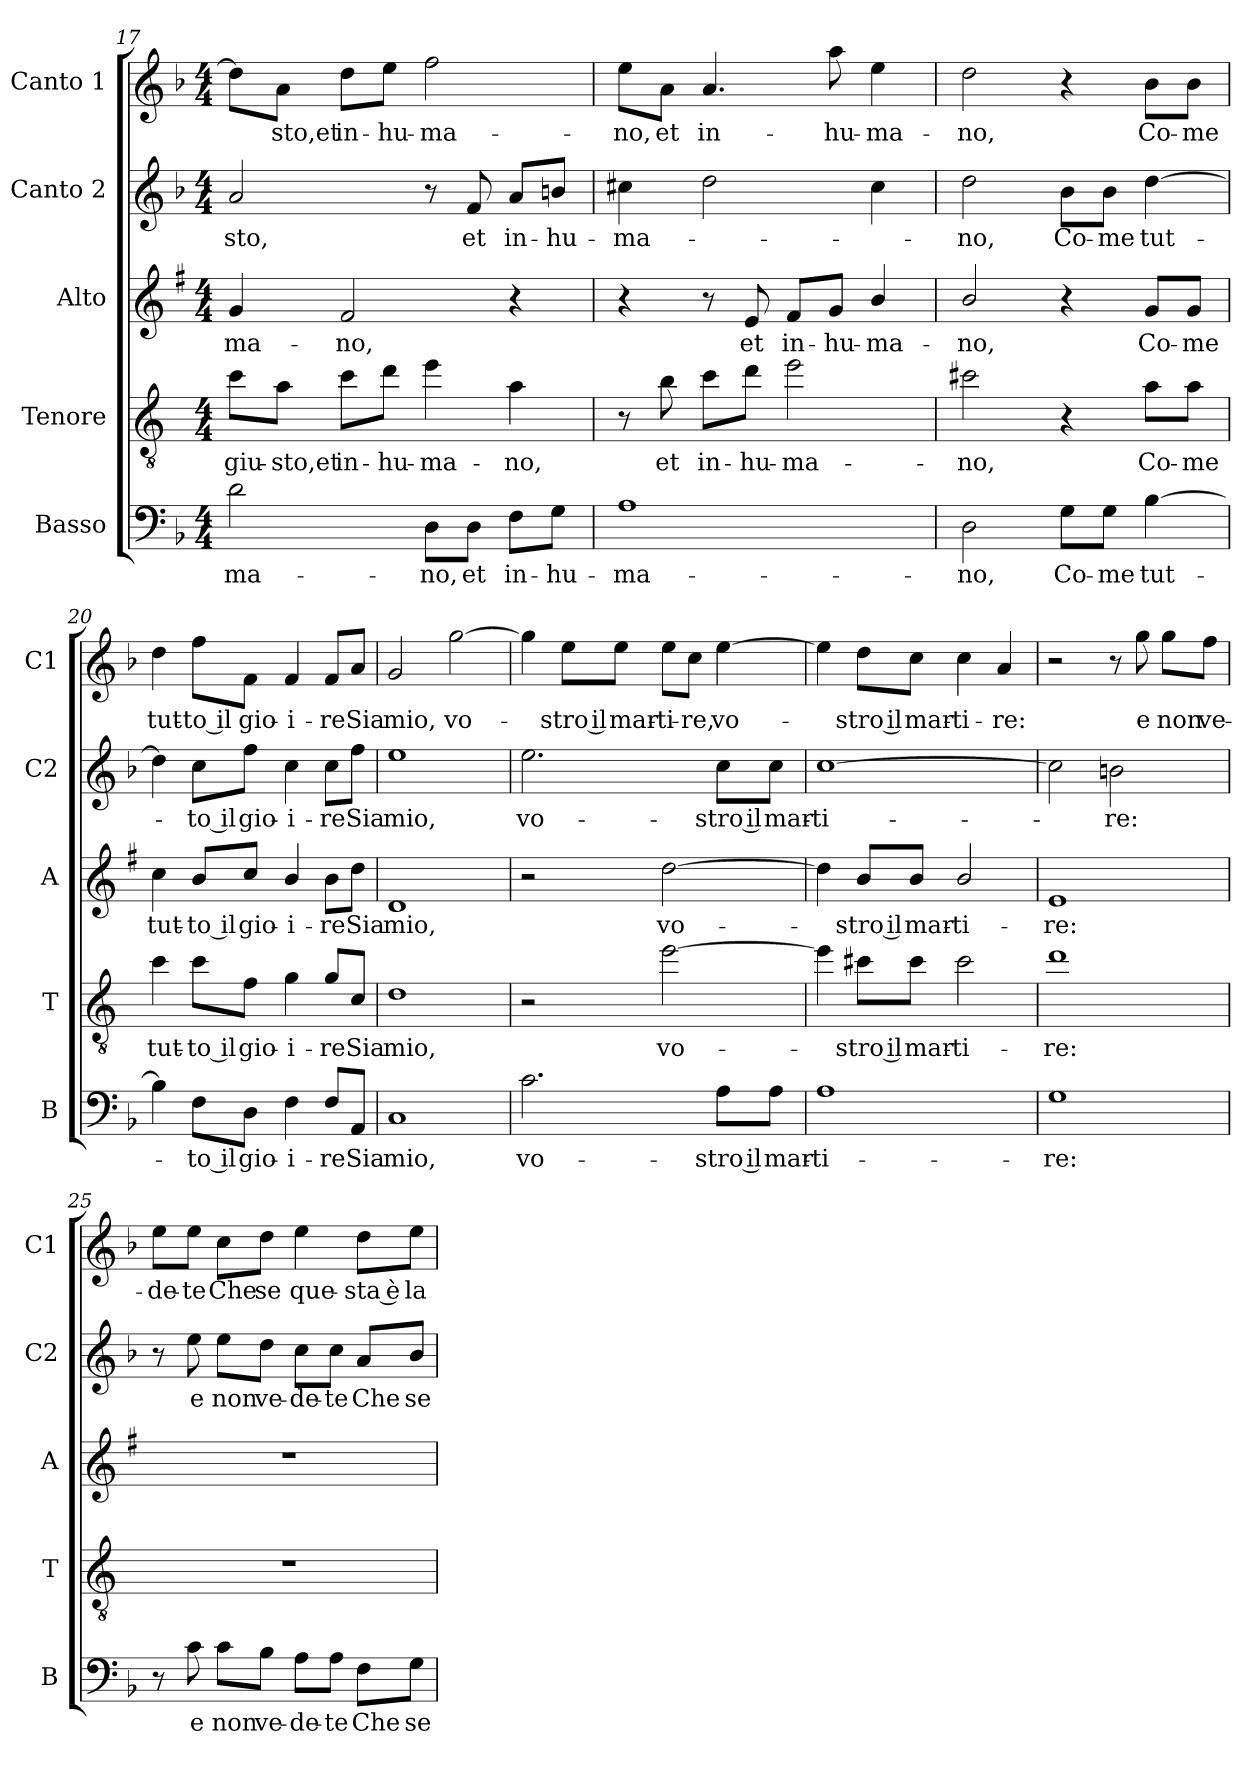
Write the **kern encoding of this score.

**kern	**text	**kern	**text	**kern	**text	**kern	**text	**kern	**text
*part5	*part5	*part4	*part4	*part3	*part3	*part2	*part2	*part1	*part1
*staff5	*staff5	*staff4	*staff4	*staff3	*staff3	*staff2	*staff2	*staff1	*staff1
*I"Basso	*	*I"Tenore	*	*I"Alto	*	*I"Canto 2	*	*I"Canto 1	*
*I'B	*	*I'T	*	*I'A	*	*I'C2	*	*I'C1	*
!!LO:PB:g=z
*clefF4	*	*clefGv2	*	*clefG2	*	*clefG2	*	*clefG2	*
*	*	*ITrd4c7	*	*ITrd1c2	*	*	*	*	*
*k[b-]	*	*k[b-]	*	*k[b-]	*	*k[b-]	*	*k[b-]	*
*F:	*	*F:	*	*F:	*	*F:	*	*F:	*
*M4/4	*	*M4/4	*	*M4/4	*	*M4/4	*	*M4/4	*
=17	=17	=17	=17	=17	=17	=17	=17	=17	=17
!	!LO:LY:b	!	!LO:LY:b	!	!LO:LY:b	!	!LO:LY:b	!	!
2d\	-ma-	8f\L	-giu-	4f/	-ma-	2a/	-sto,	8dd\L]	.
!	!	!	!LO:LY:b	!	!	!	!	!	!LO:LY:b
.	.	8d\J	-sto,et	.	.	.	.	8a\J	-sto,et
!	!	!	!LO:LY:b	!	!LO:LY:b	!	!	!	!LO:LY:b
.	.	8f\L	in-	2e/	-no,	.	.	8dd\L	in-
!	!	!	!LO:LY:b	!	!	!	!	!	!LO:LY:b
.	.	8g\J	-hu-	.	.	.	.	8ee\J	-hu-
!	!LO:LY:b	!	!LO:LY:b	!	!	!	!	!	!LO:LY:b
8D\L	-no,	4a\	-ma-	.	.	8r	.	2ff\	-ma-
!	!LO:LY:b	!	!	!	!	!	!LO:LY:b	!	!
8D\J	et	.	.	.	.	8f/	et	.	.
!	!LO:LY:b	!	!LO:LY:b	!	!	!	!LO:LY:b	!	!
8F\L	in-	4d\	-no,	4r	.	8a/L	in-	.	.
!	!LO:LY:b	!	!	!	!	!	!LO:LY:b	!	!
8G\J	-hu-	.	.	.	.	8bn/J	-hu-	.	.
=18	=18	=18	=18	=18	=18	=18	=18	=18	=18
!	!LO:LY:b	!	!	!	!	!	!LO:LY:b	!	!LO:LY:b
1A	-ma-	8r	.	4r	.	4cc#X\	-ma-	8ee\L	-no,
!	!	!	!LO:LY:b	!	!	!	!	!	!LO:LY:b
.	.	8e\	et	.	.	.	.	8a\J	et
!	!	!	!LO:LY:b	!	!	!	!	!	!LO:LY:b
.	.	8f\L	in-	8r	.	2dd\	.	4.a/	in-
!	!	!	!LO:LY:b	!	!LO:LY:b	!	!	!	!
.	.	8g\J	-hu-	8d/	et	.	.	.	.
!	!	!	!LO:LY:b	!	!LO:LY:b	!	!	!	!
.	.	2a\	-ma-	8e/L	in-	.	.	.	.
!	!	!	!	!	!LO:LY:b	!	!	!	!LO:LY:b
.	.	.	.	8f/J	-hu-	.	.	8aa\	-hu-
!	!	!	!	!	!LO:LY:b	!	!	!	!LO:LY:b
.	.	.	.	4a/	-ma-	4cc#\	.	4ee\	-ma-
=19	=19	=19	=19	=19	=19	=19	=19	=19	=19
!	!LO:LY:b	!	!LO:LY:b	!	!LO:LY:b	!	!LO:LY:b	!	!LO:LY:b
2D\	-no,	2f#X\	-no,	2a/	-no,	2dd\	-no,	2dd\	-no,
!	!LO:LY:b	!	!	!	!	!	!LO:LY:b	!	!
8G\L	Co-	4r	.	4r	.	8b-\L	Co-	4r	.
!	!LO:LY:b	!	!	!	!	!	!LO:LY:b	!	!
8G\J	-me	.	.	.	.	8b-\J	-me	.	.
!	!LO:LY:b	!	!LO:LY:b	!	!LO:LY:b	!	!LO:LY:b	!	!LO:LY:b
[4B-\	tut-	8d\L	Co-	8f/L	Co-	[4dd\	tut-	8b-\L	Co-
!	!	!	!LO:LY:b	!	!LO:LY:b	!	!	!	!LO:LY:b
.	.	8d\J	-me	8f/J	-me	.	.	8b-\J	-me
=20	=20	=20	=20	=20	=20	=20	=20	=20	=20
!	!	!	!LO:LY:b	!	!LO:LY:b	!	!	!	!LO:LY:b
4B-\]	.	4f\	tut-	4b-\	tut-	4dd\]	.	4dd\	tut-
!	!LO:LY:b	!	!LO:LY:b	!	!LO:LY:b	!	!LO:LY:b	!	!LO:LY:b
8F\L	-to il	8f\L	-to il	8a/L	-to il	8cc\L	-to il	8ff\L	-to il
!	!LO:LY:b	!	!LO:LY:b	!	!LO:LY:b	!	!LO:LY:b	!	!LO:LY:b
8D\J	gio-	8B-\J	gio-	8b-/J	gio-	8ff\J	gio-	8f\J	gio-
!	!LO:LY:b	!	!LO:LY:b	!	!LO:LY:b	!	!LO:LY:b	!	!LO:LY:b
4F\	-i-	4c\	-i-	4a/	-i-	4cc\	-i-	4f/	-i-
!	!LO:LY:b	!	!LO:LY:b	!	!LO:LY:b	!	!LO:LY:b	!	!LO:LY:b
8F/L	-re	8c/L	-re	8a\L	-re	8cc\L	-re	8f/L	-re
!	!LO:LY:b	!	!LO:LY:b	!	!LO:LY:b	!	!LO:LY:b	!	!LO:LY:b
8AA/J	Sia	8F/J	Sia	8cc\J	Sia	8ff\J	Sia	8a/J	Sia
!!LO:LB:g=z
=21	=21	=21	=21	=21	=21	=21	=21	=21	=21
!	!LO:LY:b	!	!LO:LY:b	!	!LO:LY:b	!	!LO:LY:b	!	!LO:LY:b
1C	mio,	1G	mio,	1c	mio,	1ee	mio,	2g/	mio,
!	!	!	!	!	!	!	!	!	!LO:LY:b
.	.	.	.	.	.	.	.	[2gg\	vo-
=22	=22	=22	=22	=22	=22	=22	=22	=22	=22
!	!LO:LY:b	!	!	!	!	!	!LO:LY:b	!	!
2.c\	vo-	2r	.	2r	.	2.ee\	vo-	4gg\]	.
!	!	!	!	!	!	!	!	!	!LO:LY:b
.	.	.	.	.	.	.	.	8ee\L	-stro il
!	!	!	!	!	!	!	!	!	!LO:LY:b
.	.	.	.	.	.	.	.	8ee\J	mar-
!	!	!	!LO:LY:b	!	!LO:LY:b	!	!	!	!LO:LY:b
.	.	[2a\	vo-	[2cc\	vo-	.	.	8ee\L	-ti-
!	!	!	!	!	!	!	!	!	!LO:LY:b
.	.	.	.	.	.	.	.	8cc\J	-re,
!	!LO:LY:b	!	!	!	!	!	!LO:LY:b	!	!LO:LY:b
8A\L	-stro il	.	.	.	.	8cc\L	-stro il	[4ee\	vo-
!	!LO:LY:b	!	!	!	!	!	!LO:LY:b	!	!
8A\J	mar-	.	.	.	.	8cc\J	mar-	.	.
=23	=23	=23	=23	=23	=23	=23	=23	=23	=23
!	!LO:LY:b	!	!	!	!	!	!LO:LY:b	!	!
1A	-ti-	4a\]	.	4cc\]	.	[1cc	-ti-	4ee\]	.
!	!	!	!LO:LY:b	!	!LO:LY:b	!	!	!	!LO:LY:b
.	.	8f#X\L	-stro il	8a/L	-stro il	.	.	8dd\L	-stro il
!	!	!	!LO:LY:b	!	!LO:LY:b	!	!	!	!LO:LY:b
.	.	8f#\J	mar-	8a/J	mar-	.	.	8cc\J	mar-
!	!	!	!LO:LY:b	!	!LO:LY:b	!	!	!	!LO:LY:b
.	.	2f#\	-ti-	2a/	-ti-	.	.	4cc\	-ti-
!	!	!	!	!	!	!	!	!	!LO:LY:b
.	.	.	.	.	.	.	.	4a/	-re:
=24	=24	=24	=24	=24	=24	=24	=24	=24	=24
!	!LO:LY:b	!	!LO:LY:b	!	!LO:LY:b	!	!	!	!
1G	-re:	1g	-re:	1d	-re:	2cc\]	.	2r	.
!	!	!	!	!	!	!	!LO:LY:b	!	!
.	.	.	.	.	.	2bn\	-re:	8r	.
!	!	!	!	!	!	!	!	!	!LO:LY:b
.	.	.	.	.	.	.	.	8gg\	e
!	!	!	!	!	!	!	!	!	!LO:LY:b
.	.	.	.	.	.	.	.	8gg\L	non
!	!	!	!	!	!	!	!	!	!LO:LY:b
.	.	.	.	.	.	.	.	8ff\J	ve-
=25	=25	=25	=25	=25	=25	=25	=25	=25	=25
!	!	!	!	!	!	!	!	!	!LO:LY:b
8r	.	1r	.	1r	.	8r	.	8ee\L	-de-
!	!LO:LY:b	!	!	!	!	!	!LO:LY:b	!	!LO:LY:b
8c\	e	.	.	.	.	8ee\	e	8ee\J	-te
!	!LO:LY:b	!	!	!	!	!	!LO:LY:b	!	!LO:LY:b
8c\L	non	.	.	.	.	8ee\L	non	8cc\L	Che
!	!LO:LY:b	!	!	!	!	!	!LO:LY:b	!	!LO:LY:b
8B-\J	ve-	.	.	.	.	8dd\J	ve-	8dd\J	se
!	!LO:LY:b	!	!	!	!	!	!LO:LY:b	!	!LO:LY:b
8A\L	-de-	.	.	.	.	8cc\L	-de-	4ee\	que-
!	!LO:LY:b	!	!	!	!	!	!LO:LY:b	!	!
8A\J	-te	.	.	.	.	8cc\J	-te	.	.
!	!LO:LY:b	!	!	!	!	!	!LO:LY:b	!	!LO:LY:b
8F\L	Che	.	.	.	.	8a/L	Che	8dd\L	-sta è
!	!LO:LY:b	!	!	!	!	!	!LO:LY:b	!	!LO:LY:b
8G\J	se	.	.	.	.	8b-/J	se	8ee\J	la
=	=	=	=	=	=	=	=	=	=
*-	*-	*-	*-	*-	*-	*-	*-	*-	*-
